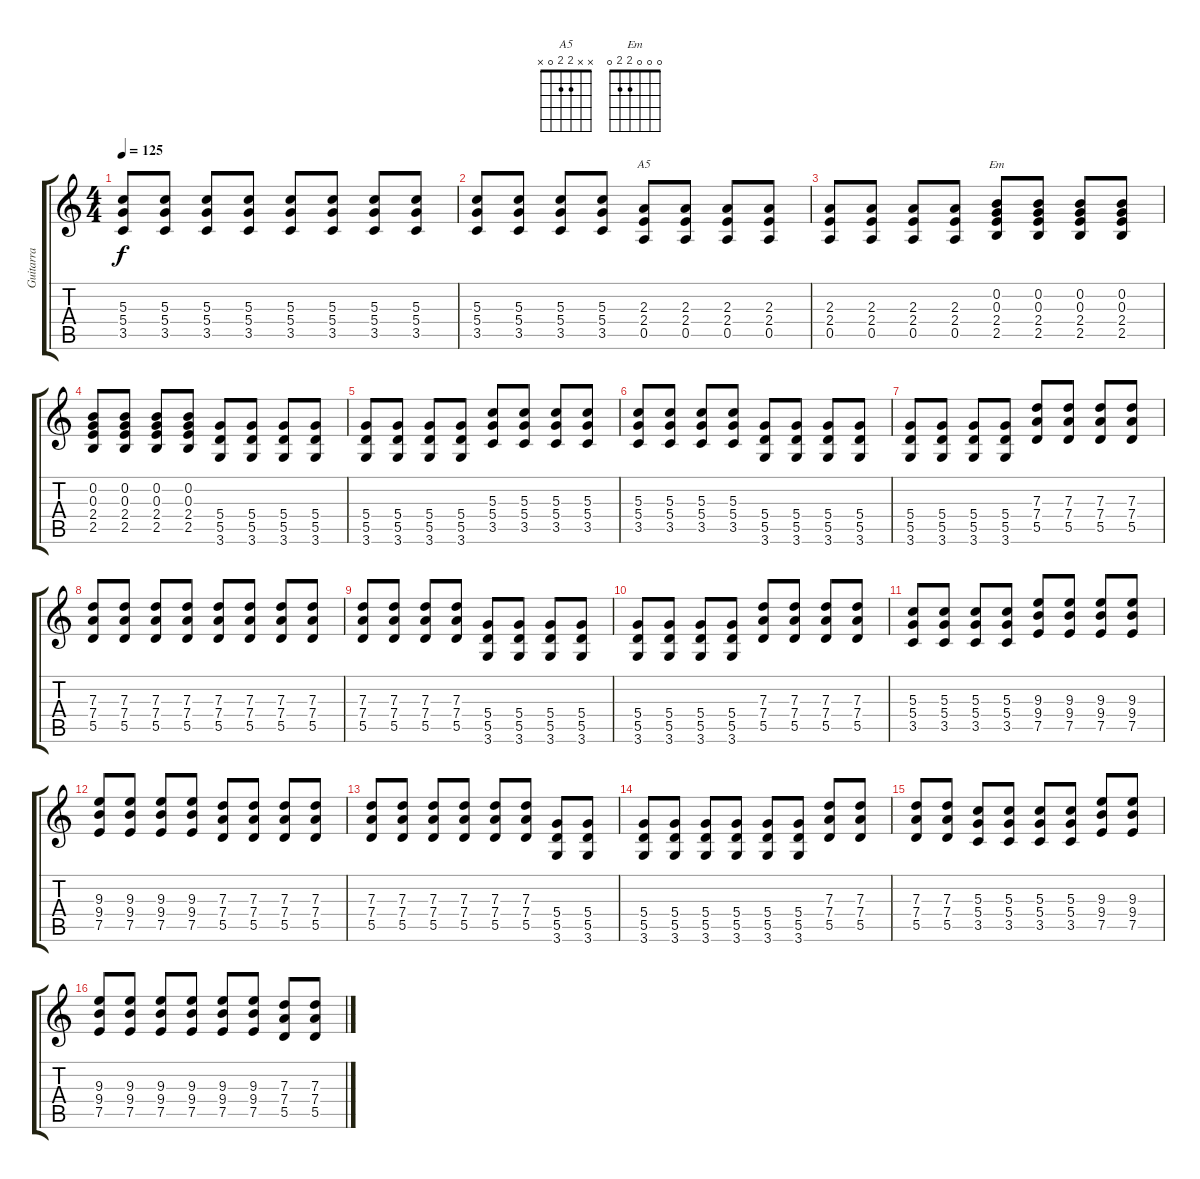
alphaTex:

\track ("Guitarra" "Guitarra") {instrument overdrivenguitar}
\staff {score tabs}
\tuning (E4 B3 G3 D3 A2 E2) {hide}
\chord ("A5" x x 2 2 0 x)
\chord ("Em" 0 0 0 2 2 0)
\ts (4 4)
\tempo 125
\clef g2
\ks c
(5.3 5.4 3.5).8{dy f} (5.3 5.4 3.5).8 (5.3 5.4 3.5).8 (5.3 5.4 3.5).8 (5.3 5.4 3.5).8 (5.3 5.4 3.5).8 (5.3 5.4 3.5).8 (5.3 5.4 3.5).8 |
(5.3 5.4 3.5).8 (5.3 5.4 3.5).8 (5.3 5.4 3.5).8 (5.3 5.4 3.5).8 (2.3 2.4 0.5).8{ch "A5"} (2.3 2.4 0.5).8 (2.3 2.4 0.5).8 (2.3 2.4 0.5).8 |
(2.3 2.4 0.5).8 (2.3 2.4 0.5).8 (2.3 2.4 0.5).8 (2.3 2.4 0.5).8 (0.2 0.3 2.4 2.5).8{ch "Em"} (0.2 0.3 2.4 2.5).8 (0.2 0.3 2.4 2.5).8 (0.2 0.3 2.4 2.5).8 |
(0.2 0.3 2.4 2.5).8 (0.2 0.3 2.4 2.5).8 (0.2 0.3 2.4 2.5).8 (0.2 0.3 2.4 2.5).8 (5.4 5.5 3.6).8 (5.4 5.5 3.6).8 (5.4 5.5 3.6).8 (5.4 5.5 3.6).8 |
(5.4 5.5 3.6).8 (5.4 5.5 3.6).8 (5.4 5.5 3.6).8 (5.4 5.5 3.6).8 (5.3 5.4 3.5).8 (5.3 5.4 3.5).8 (5.3 5.4 3.5).8 (5.3 5.4 3.5).8 |
(5.3 5.4 3.5).8 (5.3 5.4 3.5).8 (5.3 5.4 3.5).8 (5.3 5.4 3.5).8 (5.4 5.5 3.6).8 (5.4 5.5 3.6).8 (5.4 5.5 3.6).8 (5.4 5.5 3.6).8 |
(5.4 5.5 3.6).8 (5.4 5.5 3.6).8 (5.4 5.5 3.6).8 (5.4 5.5 3.6).8 (7.3 7.4 5.5).8 (7.3 7.4 5.5).8 (7.3 7.4 5.5).8 (7.3 7.4 5.5).8 |
(7.3 7.4 5.5).8 (7.3 7.4 5.5).8 (7.3 7.4 5.5).8 (7.3 7.4 5.5).8 (7.3 7.4 5.5).8 (7.3 7.4 5.5).8 (7.3 7.4 5.5).8 (7.3 7.4 5.5).8 |
(7.3 7.4 5.5).8 (7.3 7.4 5.5).8 (7.3 7.4 5.5).8 (7.3 7.4 5.5).8 (5.4 5.5 3.6).8 (5.4 5.5 3.6).8 (5.4 5.5 3.6).8 (5.4 5.5 3.6).8 |
(5.4 5.5 3.6).8 (5.4 5.5 3.6).8 (5.4 5.5 3.6).8 (5.4 5.5 3.6).8 (7.3 7.4 5.5).8 (7.3 7.4 5.5).8 (7.3 7.4 5.5).8 (7.3 7.4 5.5).8 |
(5.3 5.4 3.5).8 (5.3 5.4 3.5).8 (5.3 5.4 3.5).8 (5.3 5.4 3.5).8 (9.3 9.4 7.5).8 (9.3 9.4 7.5).8 (9.3 9.4 7.5).8 (9.3 9.4 7.5).8 |
(9.3 9.4 7.5).8 (9.3 9.4 7.5).8 (9.3 9.4 7.5).8 (9.3 9.4 7.5).8 (7.3 7.4 5.5).8 (7.3 7.4 5.5).8 (7.3 7.4 5.5).8 (7.3 7.4 5.5).8 |
(7.3 7.4 5.5).8 (7.3 7.4 5.5).8 (7.3 7.4 5.5).8 (7.3 7.4 5.5).8 (7.3 7.4 5.5).8 (7.3 7.4 5.5).8 (5.4 5.5 3.6).8 (5.4 5.5 3.6).8 |
(5.4 5.5 3.6).8 (5.4 5.5 3.6).8 (5.4 5.5 3.6).8 (5.4 5.5 3.6).8 (5.4 5.5 3.6).8 (5.4 5.5 3.6).8 (7.3 7.4 5.5).8 (7.3 7.4 5.5).8 |
(7.3 7.4 5.5).8 (7.3 7.4 5.5).8 (5.3 5.4 3.5).8 (5.3 5.4 3.5).8 (5.3 5.4 3.5).8 (5.3 5.4 3.5).8 (9.3 9.4 7.5).8 (9.3 9.4 7.5).8 |
(9.3 9.4 7.5).8 (9.3 9.4 7.5).8 (9.3 9.4 7.5).8 (9.3 9.4 7.5).8 (9.3 9.4 7.5).8 (9.3 9.4 7.5).8 (7.3 7.4 5.5).8 (7.3 7.4 5.5).8
